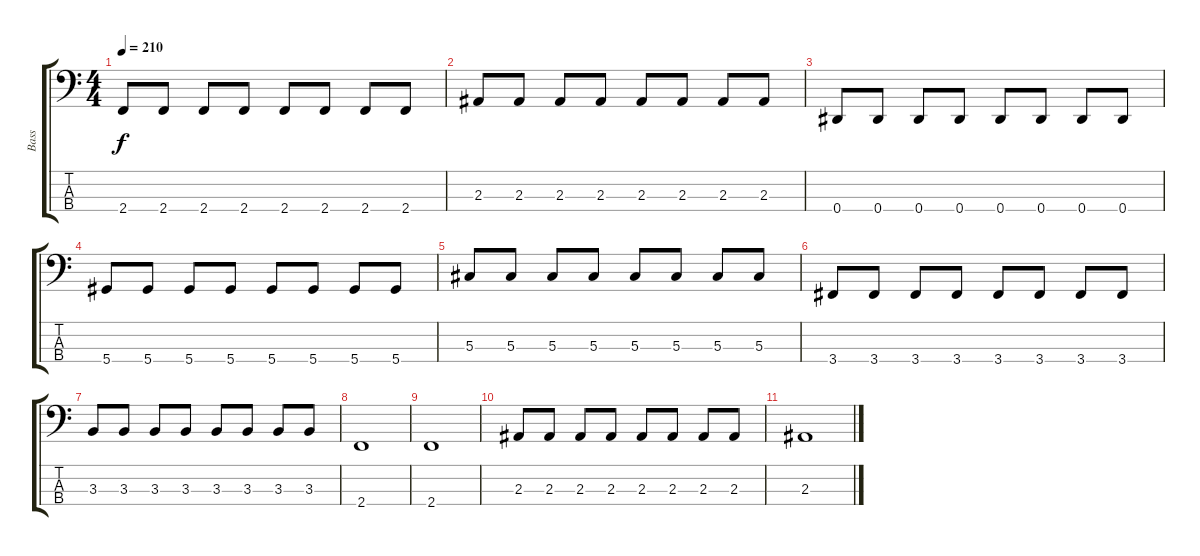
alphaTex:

\track ("Bass" "Bass") {instrument electricbassfinger}
\staff {score tabs}
\tuning (Gb2 Db2 Ab1 Eb1) {hide}
\ts (4 4)
\tempo 210
\clef f4
\ks c
2.4.8{dy f} 2.4.8 2.4.8 2.4.8 2.4.8 2.4.8 2.4.8 2.4.8 |
2.3.8 2.3.8 2.3.8 2.3.8 2.3.8 2.3.8 2.3.8 2.3.8 |
0.4.8 0.4.8 0.4.8 0.4.8 0.4.8 0.4.8 0.4.8 0.4.8 |
5.4.8 5.4.8 5.4.8 5.4.8 5.4.8 5.4.8 5.4.8 5.4.8 |
5.3.8 5.3.8 5.3.8 5.3.8 5.3.8 5.3.8 5.3.8 5.3.8 |
3.4.8 3.4.8 3.4.8 3.4.8 3.4.8 3.4.8 3.4.8 3.4.8 |
3.3.8 3.3.8 3.3.8 3.3.8 3.3.8 3.3.8 3.3.8 3.3.8 |
2.4.1 |
2.4.1 |
2.3.8 2.3.8 2.3.8 2.3.8 2.3.8 2.3.8 2.3.8 2.3.8 |
2.3.1
